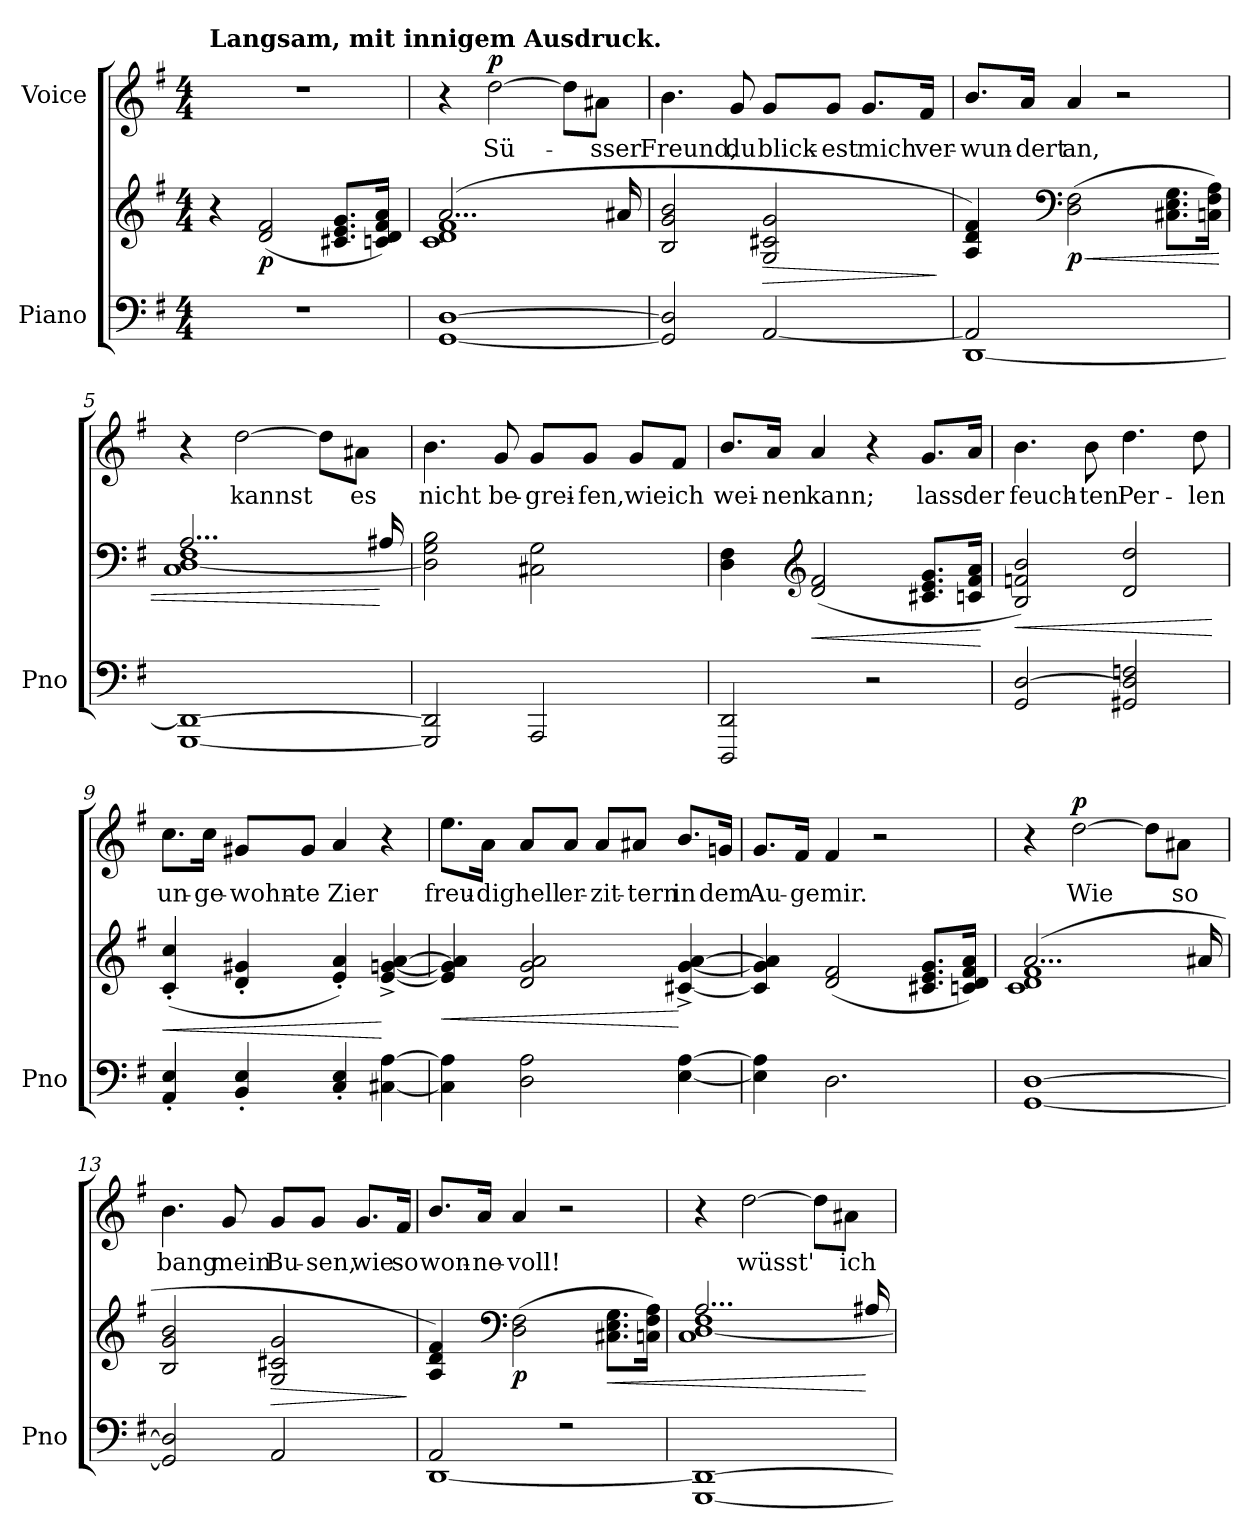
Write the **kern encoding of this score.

**kern	**kern	**dynam	**kern	**text	**dynam
*part2	*part2	*part2	*part1	*part1	*part1
*staff3	*staff2	*staff2/3	*staff1	*staff1	*staff1
*I"Piano	*	*	*I"Voice	*	*
*I'Pno	*	*	*	*	*
*clefF4	*clefG2	*	*clefG2	*	*
*k[f#]	*k[f#]	*	*k[f#]	*	*
*M4/4	*M4/4	*	*M4/4	*	*
=1	=1	=1	=1	=1	=1
!	!	!	!LO:TX:a:B:t=Langsam, mit innigem Ausdruck.	!	!
1r	4r	.	1r	.	.
!	!	!LO:DY:b	!	!	!
.	(2d/ 2f#/	p	.	.	.
.	8.c#X/ 8.e/ 8.g/L	.	.	.	.
.	16cn/ 16d/ 16f#/ 16a/Jk)	.	.	.	.
=2	=2	=2	=2	=2	=2
*	*^	*	*	*	*
[1GG [1D	(2...a/	1c 1d 1f#	.	4r	.	.
!	!	!	!	!	!LO:LY:b	!LO:DY:b
.	.	.	.	[2dd\	Sü-	p
.	.	.	.	8dd\L]	.	.
!	!	!	!	!	!LO:LY:b	!
.	.	.	.	8a#X\J	-sser	.
.	16a#X/	.	.	.	.	.
*	*v	*v	*	*	*	*
=3	=3	=3	=3	=3	=3
!	!	!	!	!LO:LY:b	!
2GG/] 2D/]	2B/ 2g/ 2b/	.	4.b\	Freund,	.
!	!	!	!	!LO:LY:b	!
.	.	.	8g/	du	.
!	!	!LO:HP:b	!	!LO:LY:b	!
[2AA/	2G/ 2c#X/ 2g/	>	8g/L	blick-	.
!	!	!	!	!LO:LY:b	!
.	.	.	8g/J	-est	.
!	!	!	!	!LO:LY:b	!
.	.	.	8.g/L	mich	.
!	!	!	!	!LO:LY:b	!
.	.	.	16f#/Jk	ver-	.
.	.	]	.	.	.
=4	=4	=4	=4	=4	=4
*^	*	*	*	*	*
!	!	!	!	!	!LO:LY:b	!
2AA/]	[1DD	4A/ 4d/ 4f#/)	.	8.b/L	-wun-	.
!	!	!	!	!	!LO:LY:b	!
.	.	.	.	16a/Jk	-dert	.
*	*	*clefF4	*	*	*	*
!	!	!	!LO:HP:b	!	!LO:LY:b	!
!	!	!	!LO:DY:n=1:b	!	!	!
.	.	(2D\ 2F#\	< p	4a/	an,	.
2ryy	.	.	.	2r	.	.
.	.	8.C#X\ 8.E\ 8.G\L	.	.	.	.
.	.	16Cn\ 16F#\ 16A\Jk)	.	.	.	.
*v	*v	*	*	*	*	*
=5	=5	=5	=5	=5	=5
*	*^	*	*	*	*
[1GGG 1DD_	2...A/	1C [1D 1F#	.	4r	.	.
!	!	!	!	!	!LO:LY:b	!
.	.	.	.	[2dd\	kannst	.
.	.	.	.	8dd\L]	.	.
!	!	!	!	!	!LO:LY:b	!
.	.	.	.	8a#X\J	es	.
.	16A#X/	.	[	.	.	.
*	*v	*v	*	*	*	*
!!LO:LB:g=z
=6	=6	=6	=6	=6	=6
!	!	!	!	!LO:LY:b	!
2GGG/] 2DD/]	2D\] 2G\ 2B\	.	4.b\	nicht	.
!	!	!	!	!LO:LY:b	!
.	.	.	8g/	be-	.
!	!	!	!	!LO:LY:b	!
2AAA/	2C#X\ 2G\	.	8g/L	-grei-	.
!	!	!	!	!LO:LY:b	!
.	.	.	8g/J	-fen,	.
!	!	!	!	!LO:LY:b	!
.	.	.	8g/L	wie	.
!	!	!	!	!LO:LY:b	!
.	.	.	8f#/J	ich	.
=7	=7	=7	=7	=7	=7
!	!	!	!	!LO:LY:b	!
2DDD/ 2DD/	4D\ 4F#\	.	8.b/L	wei-	.
!	!	!	!	!LO:LY:b	!
.	.	.	16a/Jk	-nen	.
*	*clefG2	*	*	*	*
!	!	!LO:HP:b	!	!LO:LY:b	!
.	(2d/ 2f#/	<	4a/	kann;	.
2r	.	.	4r	.	.
!	!	!	!	!LO:LY:b	!
.	8.c#X/ 8.e/ 8.g/L	.	8.g/L	lass	.
!	!	!	!	!LO:LY:b	!
.	16cn/ 16f#/ 16a/Jk	.	16a/Jk	der	.
.	.	[	.	.	.
=8	=8	=8	=8	=8	=8
!	!	!LO:HP:b	!	!LO:LY:b	!
2GG/ [2D/	2B/ 2fn/ 2b/)	<	4.b\	feuch-	.
!	!	!	!	!LO:LY:b	!
.	.	.	8b\	-ten	.
!	!	!	!	!LO:LY:b	!
2GG#X/ 2D/] 2Fn/	2d/ 2dd/	.	4.dd\	Per-	.
!	!	!	!	!LO:LY:b	!
.	.	.	8dd\	-len	.
.	.	[	.	.	.
=9	=9	=9	=9	=9	=9
!	!	!LO:HP:b	!	!LO:LY:b	!
4AA/' 4E/'	(4c/' 4cc/'	<	8.cc\L	un-	.
!	!	!	!	!LO:LY:b	!
.	.	.	16cc\Jk	-ge-	.
!	!	!	!	!LO:LY:b	!
4BB/' 4E/'	4d/' 4g#X/'	.	8g#X/L	-wohn-	.
!	!	!	!	!LO:LY:b	!
.	.	.	8g#/J	-te	.
!	!	!	!	!LO:LY:b	!
4C/'< 4E/'<	4e/' 4a/')	.	4a/	Zier	.
[4C#X\ [4A\	[4e/^ [4gn/^ [4a/^	[	4r	.	.
=10	=10	=10	=10	=10	=10
!	!	!LO:HP:b	!	!LO:LY:b	!
4C#\] 4A\]	4e/] 4g/] 4a/]	<	8.ee\L	freu-	.
!	!	!	!	!LO:LY:b	!
.	.	.	16a\Jk	-dig	.
!	!	!	!	!LO:LY:b	!
2D\ 2A\	2d/ 2g/ 2a/	.	8a/L	hell	.
!	!	!	!	!LO:LY:b	!
.	.	.	8a/J	er-	.
!	!	!	!	!LO:LY:b	!
.	.	.	8a/L	-zit-	.
!	!	!	!	!LO:LY:b	!
.	.	.	8a#X/J	-tern	.
!	!	!	!	!LO:LY:b	!
[4E\ [4A\	[4c#X/^ [4g/^ [4a/^	[	8.b/L	in	.
!	!	!	!	!LO:LY:b	!
.	.	.	16gn/Jk	dem	.
!!LO:LB:g=z
=11	=11	=11	=11	=11	=11
!	!	!	!	!LO:LY:b	!
4E\] 4A\]	4c#/] 4g/] 4a/]	.	8.g/L	Au-	.
!	!	!	!	!LO:LY:b	!
.	.	.	16f#/Jk	-ge	.
!	!	!	!	!LO:LY:b	!
2.D\	(2d/ 2f#/	.	4f#/	mir.	.
.	.	.	2r	.	.
.	8.c#X/ 8.e/ 8.g/L	.	.	.	.
.	16cn/ 16d/ 16f#/ 16a/Jk)	.	.	.	.
=12	=12	=12	=12	=12	=12
*	*^	*	*	*	*
[1GG [1D	(2...a/	1c 1d 1f#	.	4r	.	.
!	!	!	!	!	!LO:LY:b	!LO:DY:b
.	.	.	.	[2dd\	Wie	p
.	.	.	.	8dd\L]	.	.
!	!	!	!	!	!LO:LY:b	!
.	.	.	.	8a#X\J	so	.
.	16a#X/	.	.	.	.	.
*	*v	*v	*	*	*	*
=13	=13	=13	=13	=13	=13
!	!	!	!	!LO:LY:b	!
2GG/] 2D/]	2B/ 2g/ 2b/	.	4.b\	bang	.
!	!	!	!	!LO:LY:b	!
.	.	.	8g/	mein	.
!	!	!LO:HP:b	!	!LO:LY:b	!
2AA/	2G/ 2c#X/ 2g/	>	8g/L	Bu-	.
!	!	!	!	!LO:LY:b	!
.	.	.	8g/J	-sen,	.
!	!	!	!	!LO:LY:b	!
.	.	.	8.g/L	wie	.
!	!	!	!	!LO:LY:b	!
.	.	.	16f#/Jk	so	.
.	.	]	.	.	.
=14	=14	=14	=14	=14	=14
*^	*	*	*	*	*
!	!	!	!	!	!LO:LY:b	!
2AA/	[1DD	4A/ 4d/ 4f#/)	.	8.b/L	won-	.
!	!	!	!	!	!LO:LY:b	!
.	.	.	.	16a/Jk	-ne-	.
*	*	*clefF4	*	*	*	*
!	!	!	!LO:DY:b	!	!LO:LY:b	!
.	.	(2D\ 2F#\	p	4a/	-voll!	.
2r	.	.	.	2r	.	.
!	!	!	!LO:HP:b	!	!	!
.	.	8.C#X\ 8.E\ 8.G\L	<	.	.	.
.	.	16Cn\ 16F#\ 16A\Jk)	.	.	.	.
*v	*v	*	*	*	*	*
=15	=15	=15	=15	=15	=15
*	*^	*	*	*	*
[1GGG 1DD_	2...A/	1C [1D 1F#	.	4r	.	.
!	!	!	!	!	!LO:LY:b	!
.	.	.	.	[2dd\	wüsst'	.
.	.	.	.	8dd\L]	.	.
!	!	!	!	!	!LO:LY:b	!
.	.	.	.	8a#X\J	ich	.
.	16A#X/	.	[	.	.	.
*	*v	*v	*	*	*	*
=	=	=	=	=	=
*-	*-	*-	*-	*-	*-
